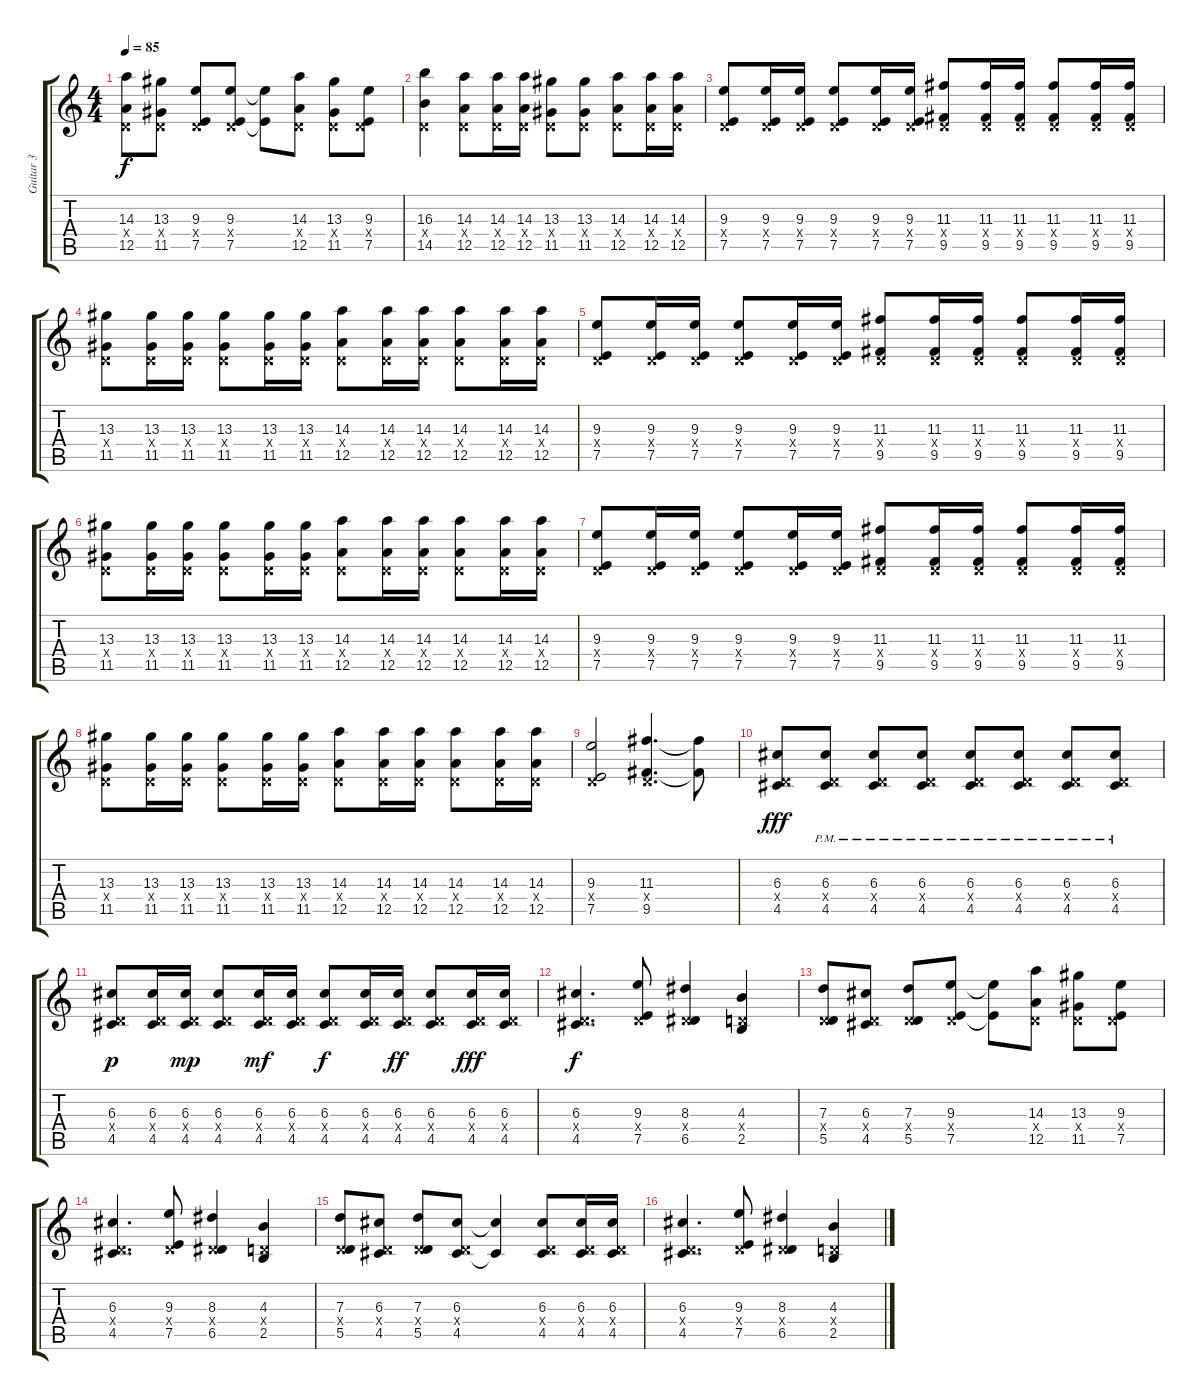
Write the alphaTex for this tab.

\track ("Guitar 3" "Guitar 3") {instrument electricguitarclean}
\staff {score tabs}
\tuning (E4 B3 G3 D3 A2 E2) {hide}
\ts (4 4)
\tempo 85
\clef g2
\ks c
(14.3 0.4{x} 12.5).8{dy f} (13.3 0.4{x} 11.5).8 (9.3 0.4{x} 7.5).8 (9.3 0.4{x} 7.5).8 (9.3{t} 7.5{t}).8 (14.3 0.4{x} 12.5).8 (13.3 0.4{x} 11.5).8 (9.3 0.4{x} 7.5).8 |
(16.3 0.4{x} 14.5).4 (14.3 0.4{x} 12.5).8 (14.3 0.4{x} 12.5).16 (14.3 0.4{x} 12.5).16 (13.3 0.4{x} 11.5).8 (13.3 0.4{x} 11.5).8 (14.3 0.4{x} 12.5).8 (14.3 0.4{x} 12.5).16 (14.3 0.4{x} 12.5).16 |
(9.3 0.4{x} 7.5).8 (9.3 0.4{x} 7.5).16 (9.3 0.4{x} 7.5).16 (9.3 0.4{x} 7.5).8 (9.3 0.4{x} 7.5).16 (9.3 0.4{x} 7.5).16 (11.3 0.4{x} 9.5).8 (11.3 0.4{x} 9.5).16 (11.3 0.4{x} 9.5).16 (11.3 0.4{x} 9.5).8 (11.3 0.4{x} 9.5).16 (11.3 0.4{x} 9.5).16 |
(13.3 0.4{x} 11.5).8 (13.3 0.4{x} 11.5).16 (13.3 0.4{x} 11.5).16 (13.3 0.4{x} 11.5).8 (13.3 0.4{x} 11.5).16 (13.3 0.4{x} 11.5).16 (14.3 0.4{x} 12.5).8 (14.3 0.4{x} 12.5).16 (14.3 0.4{x} 12.5).16 (14.3 0.4{x} 12.5).8 (14.3 0.4{x} 12.5).16 (14.3 0.4{x} 12.5).16 |
(9.3 0.4{x} 7.5).8 (9.3 0.4{x} 7.5).16 (9.3 0.4{x} 7.5).16 (9.3 0.4{x} 7.5).8 (9.3 0.4{x} 7.5).16 (9.3 0.4{x} 7.5).16 (11.3 0.4{x} 9.5).8 (11.3 0.4{x} 9.5).16 (11.3 0.4{x} 9.5).16 (11.3 0.4{x} 9.5).8 (11.3 0.4{x} 9.5).16 (11.3 0.4{x} 9.5).16 |
(13.3 0.4{x} 11.5).8 (13.3 0.4{x} 11.5).16 (13.3 0.4{x} 11.5).16 (13.3 0.4{x} 11.5).8 (13.3 0.4{x} 11.5).16 (13.3 0.4{x} 11.5).16 (14.3 0.4{x} 12.5).8 (14.3 0.4{x} 12.5).16 (14.3 0.4{x} 12.5).16 (14.3 0.4{x} 12.5).8 (14.3 0.4{x} 12.5).16 (14.3 0.4{x} 12.5).16 |
(9.3 0.4{x} 7.5).8 (9.3 0.4{x} 7.5).16 (9.3 0.4{x} 7.5).16 (9.3 0.4{x} 7.5).8 (9.3 0.4{x} 7.5).16 (9.3 0.4{x} 7.5).16 (11.3 0.4{x} 9.5).8 (11.3 0.4{x} 9.5).16 (11.3 0.4{x} 9.5).16 (11.3 0.4{x} 9.5).8 (11.3 0.4{x} 9.5).16 (11.3 0.4{x} 9.5).16 |
(13.3 0.4{x} 11.5).8 (13.3 0.4{x} 11.5).16 (13.3 0.4{x} 11.5).16 (13.3 0.4{x} 11.5).8 (13.3 0.4{x} 11.5).16 (13.3 0.4{x} 11.5).16 (14.3 0.4{x} 12.5).8 (14.3 0.4{x} 12.5).16 (14.3 0.4{x} 12.5).16 (14.3 0.4{x} 12.5).8 (14.3 0.4{x} 12.5).16 (14.3 0.4{x} 12.5).16 |
(9.3 0.4{x} 7.5).2 (11.3 0.4{x} 9.5).4{d} (11.3{t} 9.5{t}).8 |
(6.3 0.4{x} 4.5).8{dy fff} (6.3{pm} 0.4{x} 4.5{pm}).8 (6.3{pm} 0.4{x} 4.5{pm}).8 (6.3{pm} 0.4{x} 4.5{pm}).8 (6.3{pm} 0.4{x} 4.5{pm}).8 (6.3{pm} 0.4{x} 4.5{pm}).8 (6.3{pm} 0.4{x} 4.5{pm}).8 (6.3{pm} 0.4{x} 4.5{pm}).8 |
(6.3 0.4{x} 4.5).8{dy p} (6.3 0.4{x} 4.5).16 (6.3 0.4{x} 4.5).16{dy mp} (6.3 0.4{x} 4.5).8 (6.3 0.4{x} 4.5).16{dy mf} (6.3 0.4{x} 4.5).16 (6.3 0.4{x} 4.5).8{dy f} (6.3 0.4{x} 4.5).16 (6.3 0.4{x} 4.5).16{dy ff} (6.3 0.4{x} 4.5).8 (6.3 0.4{x} 4.5).16{dy fff} (6.3 0.4{x} 4.5).16 |
(6.3 0.4{x} 4.5).4{d dy f} (9.3 0.4{x} 7.5).8 (8.3 0.4{x} 6.5).4 (4.3 0.4{x} 2.5).4 |
(7.3 0.4{x} 5.5).8 (6.3 0.4{x} 4.5).8 (7.3 0.4{x} 5.5).8 (9.3 0.4{x} 7.5).8 (9.3{t} 7.5{t}).8 (14.3 0.4{x} 12.5).8 (13.3 0.4{x} 11.5).8 (9.3 0.4{x} 7.5).8 |
(6.3 0.4{x} 4.5).4{d} (9.3 0.4{x} 7.5).8 (8.3 0.4{x} 6.5).4 (4.3 0.4{x} 2.5).4 |
(7.3 0.4{x} 5.5).8 (6.3 0.4{x} 4.5).8 (7.3 0.4{x} 5.5).8 (6.3 0.4{x} 4.5).8 (6.3{t} 4.5{t}).4 (6.3 0.4{x} 4.5).8 (6.3 0.4{x} 4.5).16 (6.3 0.4{x} 4.5).16 |
(6.3 0.4{x} 4.5).4{d} (9.3 0.4{x} 7.5).8 (8.3 0.4{x} 6.5).4 (4.3 0.4{x} 2.5).4
